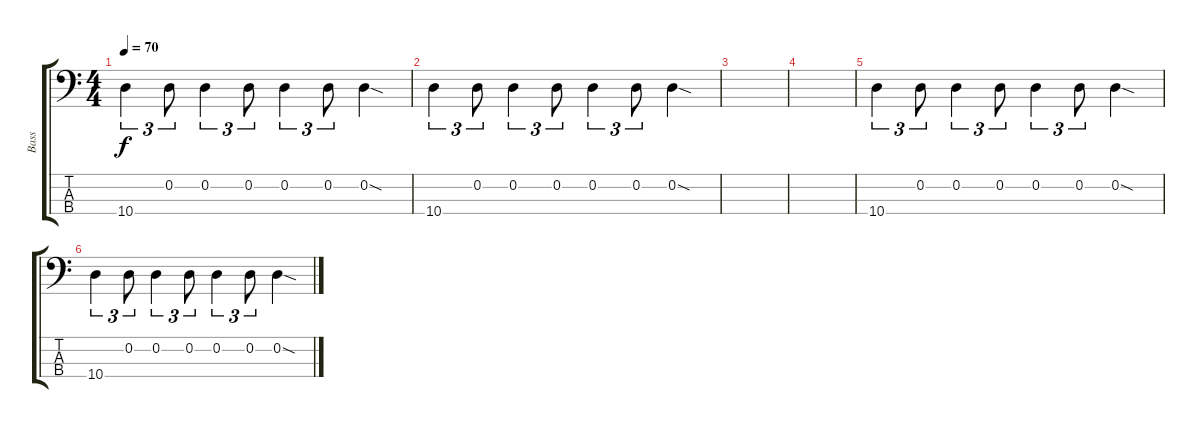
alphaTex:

\track ("Bass" "Bass") {instrument fretlessbass}
\staff {score tabs}
\tuning (G2 D2 A1 E1) {hide}
\ts (4 4)
\tempo 70
\clef f4
\ks c
10.4.4{tu (3 2) dy f} 0.2.8{tu (3 2)} 0.2.4{tu (3 2)} 0.2.8{tu (3 2)} 0.2.4{tu (3 2)} 0.2.8{tu (3 2)} 0.2{sod}.4 |
10.4.4{tu (3 2)} 0.2.8{tu (3 2)} 0.2.4{tu (3 2)} 0.2.8{tu (3 2)} 0.2.4{tu (3 2)} 0.2.8{tu (3 2)} 0.2{sod}.4 |
|
|
10.4.4{tu (3 2)} 0.2.8{tu (3 2)} 0.2.4{tu (3 2)} 0.2.8{tu (3 2)} 0.2.4{tu (3 2)} 0.2.8{tu (3 2)} 0.2{sod}.4 |
10.4.4{tu (3 2)} 0.2.8{tu (3 2)} 0.2.4{tu (3 2)} 0.2.8{tu (3 2)} 0.2.4{tu (3 2)} 0.2.8{tu (3 2)} 0.2{sod}.4
